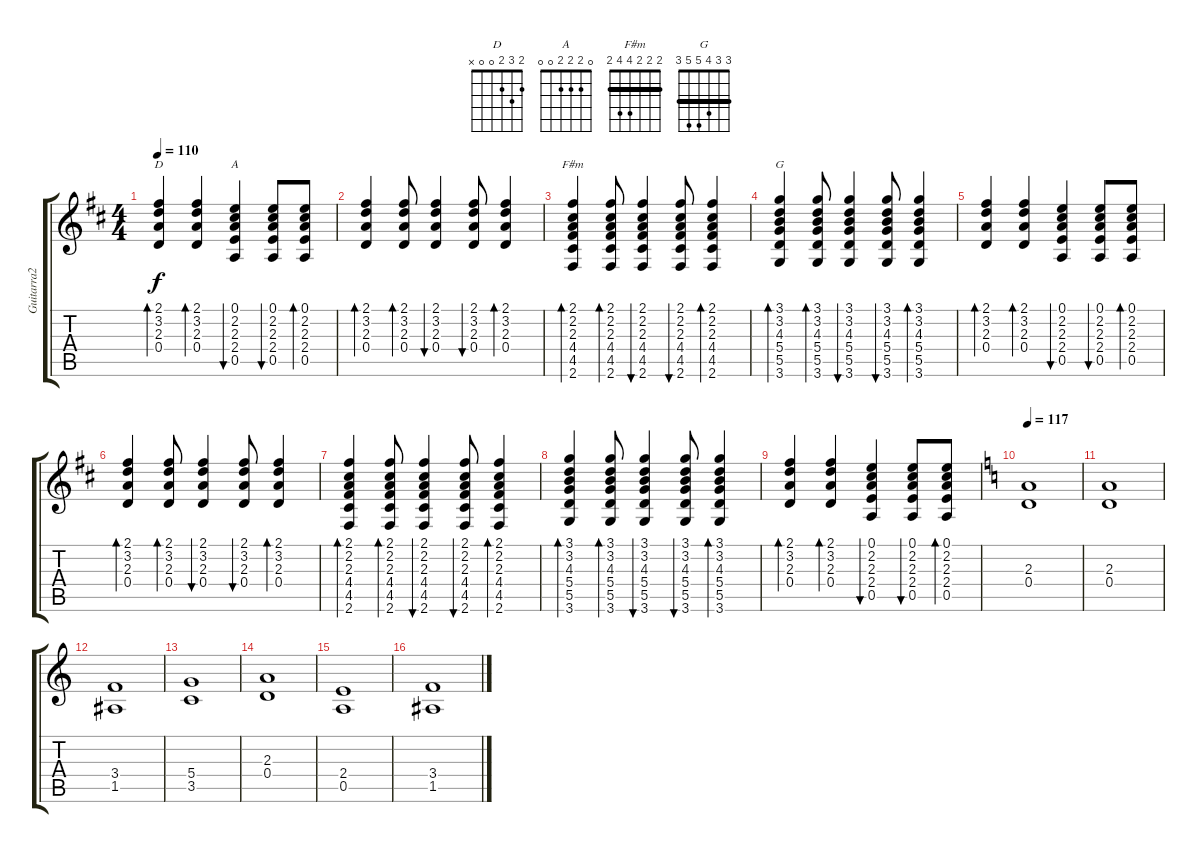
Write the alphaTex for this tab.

\track ("Guitarra2" "Guitarra2") {instrument acousticguitarsteel}
\staff {score tabs}
\tuning (E4 B3 G3 D3 A2 E2) {hide}
\chord ("D" 2 3 2 0 0 x)
\chord ("A" 0 2 2 2 0 0)
\chord ("F#m" 2 2 2 4 4 2) {barre 2}
\chord ("G" 3 3 4 5 5 3) {barre 3}
\ts (4 4)
\tempo 110
\clef g2
\ks d
(2.1 3.2 2.3 0.4).4{bd 240 ch "D" dy f} (2.1 3.2 2.3 0.4).4{bd 30} (0.1 2.2 2.3 2.4 0.5).4{bu 60 ch "A"} (0.1 2.2 2.3 2.4 0.5).8{bu 60} (0.1 2.2 2.3 2.4 0.5).8{bd 60} |
(2.1 3.2 2.3 0.4).4{bd 240} (2.1 3.2 2.3 0.4).8{bd 30} (2.1 3.2 2.3 0.4).4{bu 60} (2.1 3.2 2.3 0.4).8{bu 60} (2.1 3.2 2.3 0.4).4{bd 60} |
(2.1 2.2 2.3 4.4 4.5 2.6).4{bd 240 ch "F#m"} (2.1 2.2 2.3 4.4 4.5 2.6).8{bd 30} (2.1 2.2 2.3 4.4 4.5 2.6).4{bu 60} (2.1 2.2 2.3 4.4 4.5 2.6).8{bu 60} (2.1 2.2 2.3 4.4 4.5 2.6).4{bd 60} |
(3.1 3.2 4.3 5.4 5.5 3.6).4{bd 240 ch "G"} (3.1 3.2 4.3 5.4 5.5 3.6).8{bd 30} (3.1 3.2 4.3 5.4 5.5 3.6).4{bu 60} (3.1 3.2 4.3 5.4 5.5 3.6).8{bu 60} (3.1 3.2 4.3 5.4 5.5 3.6).4{bd 60} |
(2.1 3.2 2.3 0.4).4{bd 240} (2.1 3.2 2.3 0.4).4{bd 30} (0.1 2.2 2.3 2.4 0.5).4{bu 60} (0.1 2.2 2.3 2.4 0.5).8{bu 60} (0.1 2.2 2.3 2.4 0.5).8{bd 60} |
(2.1 3.2 2.3 0.4).4{bd 240} (2.1 3.2 2.3 0.4).8{bd 30} (2.1 3.2 2.3 0.4).4{bu 60} (2.1 3.2 2.3 0.4).8{bu 60} (2.1 3.2 2.3 0.4).4{bd 60} |
(2.1 2.2 2.3 4.4 4.5 2.6).4{bd 240} (2.1 2.2 2.3 4.4 4.5 2.6).8{bd 30} (2.1 2.2 2.3 4.4 4.5 2.6).4{bu 60} (2.1 2.2 2.3 4.4 4.5 2.6).8{bu 60} (2.1 2.2 2.3 4.4 4.5 2.6).4{bd 60} |
(3.1 3.2 4.3 5.4 5.5 3.6).4{bd 240} (3.1 3.2 4.3 5.4 5.5 3.6).8{bd 30} (3.1 3.2 4.3 5.4 5.5 3.6).4{bu 60} (3.1 3.2 4.3 5.4 5.5 3.6).8{bu 60} (3.1 3.2 4.3 5.4 5.5 3.6).4{bd 60} |
(2.1 3.2 2.3 0.4).4{bd 240} (2.1 3.2 2.3 0.4).4{bd 30} (0.1 2.2 2.3 2.4 0.5).4{bu 60} (0.1 2.2 2.3 2.4 0.5).8{bu 60} (0.1 2.2 2.3 2.4 0.5).8{bd 60} |
\tempo 117
\ks c
(2.3 0.4).1{volume 12 instrument overdrivenguitar} |
(2.3 0.4).1 |
(3.4 1.5).1 |
(5.4 3.5).1 |
(2.3 0.4).1 |
(2.4 0.5).1 |
(3.4 1.5).1
